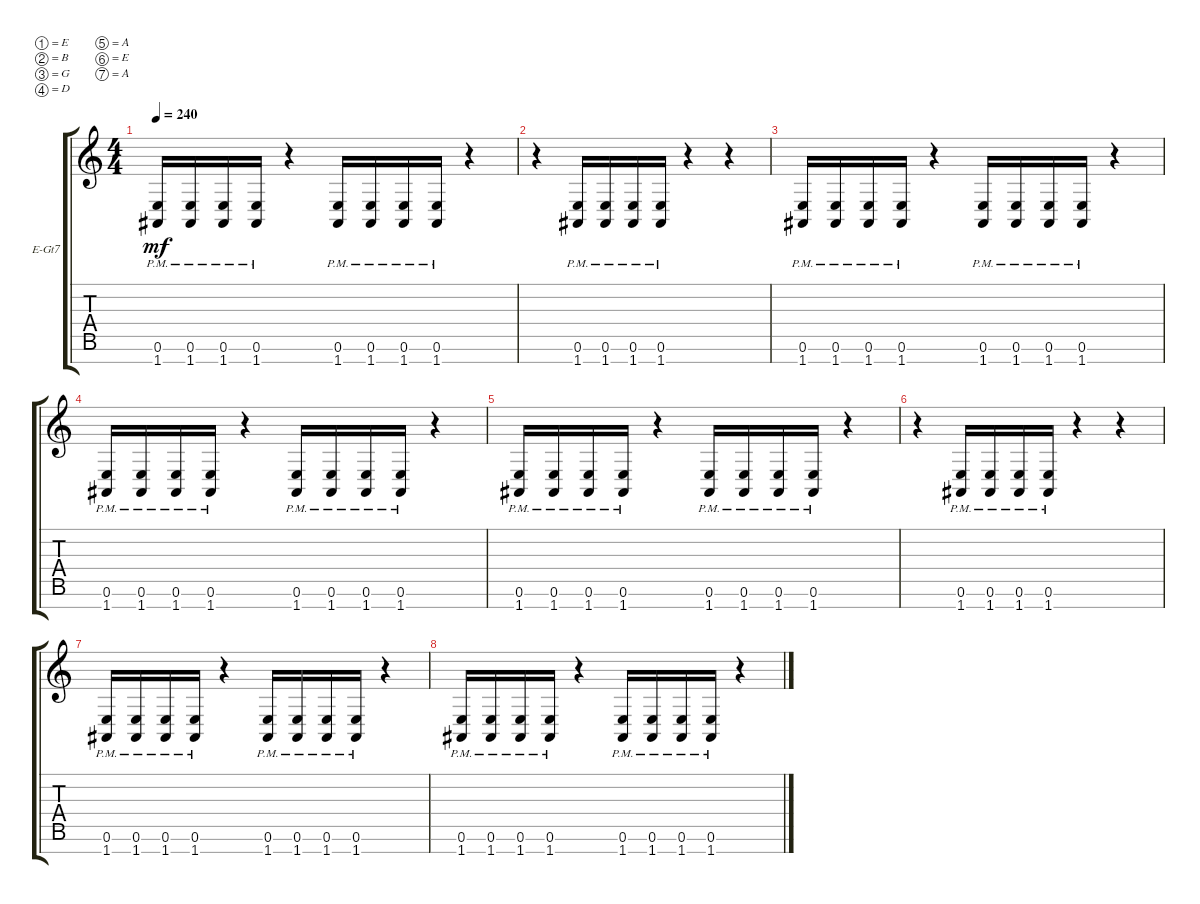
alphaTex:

\defaultSystemsLayout 4
\bracketExtendMode groupsimilarinstruments
\firstSystemTrackNameOrientation horizontal
\otherSystemsTrackNameOrientation horizontal
\track ("Electric Guitar" "E-Gt7") {instrument distortionguitar}
\staff {score tabs}
\tuning (E4 B3 G3 D3 A2 E2 A1)
\ts (4 4)
\tempo 240
\clef g2
\scale
0.333333
\ks c
(1.7{pm} 0.6{pm}).16{dy mf} (1.7{pm} 0.6{pm}).16 (1.7{pm} 0.6{pm}).16 (1.7{pm} 0.6{pm}).16 r.4 (1.7{pm} 0.6{pm}).16 (1.7{pm} 0.6{pm}).16 (1.7{pm} 0.6{pm}).16 (1.7{pm} 0.6{pm}).16 r.4 |
\scale
0.333333 r.4 (1.7{pm} 0.6{pm}).16 (1.7{pm} 0.6{pm}).16 (1.7{pm} 0.6{pm}).16 (1.7{pm} 0.6{pm}).16 r.4 r.4 |
\scale
0.333333 (1.7{pm} 0.6{pm}).16 (1.7{pm} 0.6{pm}).16 (1.7{pm} 0.6{pm}).16 (1.7{pm} 0.6{pm}).16 r.4 (1.7{pm} 0.6{pm}).16 (1.7{pm} 0.6{pm}).16 (1.7{pm} 0.6{pm}).16 (1.7{pm} 0.6{pm}).16 r.4 |
\scale
0.333333 (1.7{pm} 0.6{pm}).16 (1.7{pm} 0.6{pm}).16 (1.7{pm} 0.6{pm}).16 (1.7{pm} 0.6{pm}).16 r.4 (1.7{pm} 0.6{pm}).16 (1.7{pm} 0.6{pm}).16 (1.7{pm} 0.6{pm}).16 (1.7{pm} 0.6{pm}).16 r.4 |
\scale
0.333333 (1.7{pm} 0.6{pm}).16 (1.7{pm} 0.6{pm}).16 (1.7{pm} 0.6{pm}).16 (1.7{pm} 0.6{pm}).16 r.4 (1.7{pm} 0.6{pm}).16 (1.7{pm} 0.6{pm}).16 (1.7{pm} 0.6{pm}).16 (1.7{pm} 0.6{pm}).16 r.4 |
\scale
0.333333 r.4 (1.7{pm} 0.6{pm}).16 (1.7{pm} 0.6{pm}).16 (1.7{pm} 0.6{pm}).16 (1.7{pm} 0.6{pm}).16 r.4 r.4 |
\scale
0.333333 (1.7{pm} 0.6{pm}).16 (1.7{pm} 0.6{pm}).16 (1.7{pm} 0.6{pm}).16 (1.7{pm} 0.6{pm}).16 r.4 (1.7{pm} 0.6{pm}).16 (1.7{pm} 0.6{pm}).16 (1.7{pm} 0.6{pm}).16 (1.7{pm} 0.6{pm}).16 r.4 |
\scale
0.333333 (1.7{pm} 0.6{pm}).16 (1.7{pm} 0.6{pm}).16 (1.7{pm} 0.6{pm}).16 (1.7{pm} 0.6{pm}).16 r.4 (1.7{pm} 0.6{pm}).16 (1.7{pm} 0.6{pm}).16 (1.7{pm} 0.6{pm}).16 (1.7{pm} 0.6{pm}).16 r.4 |
\scale
0.333333 |
\scale
0.333333 |
\scale
0.333333 |
\scale
0.333333 |
\scale
0.333333 |
\scale
0.333333 |
\scale
0.333333 |
\scale
0.333333
